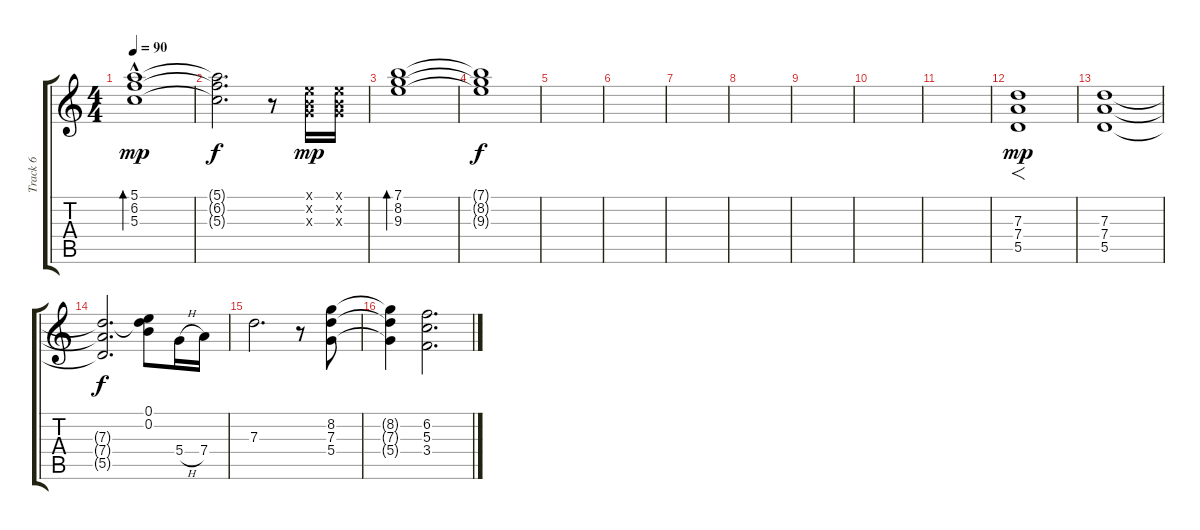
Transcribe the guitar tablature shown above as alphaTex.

\track ("Track 6" "Track 6") {instrument overdrivenguitar}
\staff {score tabs}
\tuning (E4 B3 G3 D3 A2 E2) {hide}
\ts (4 4)
\tempo 90
\clef g2
\ks c
(5.1 6.2 5.3{hac}).1{bd 240 dy mp} |
(5.1{t} 6.2{t} 5.3{t}).2{d dy f} r.8 (0.1{x} 0.2{x} 0.3{x}).16{dy mp} (0.1{x} 0.2{x} 0.3{x}).16 |
(7.1 8.2 9.3).1{bd 240} |
(7.1{t} 8.2{t} 9.3{t}).1{dy f} |
|
|
|
|
|
|
|
(7.3 7.4 5.5).1{f dy mp} |
(7.3 7.4 5.5).1 |
(7.3{t} 7.4{t} 5.5{t}).2{d dy f} (0.1 0.2 7.3{t}).8 5.4{h}.16 7.4.16 |
7.3.2{d} r.8 (8.2 7.3 5.4).8 |
(8.2{t} 7.3{t} 5.4{t}).4 (6.2 5.3 3.4).2{d}
